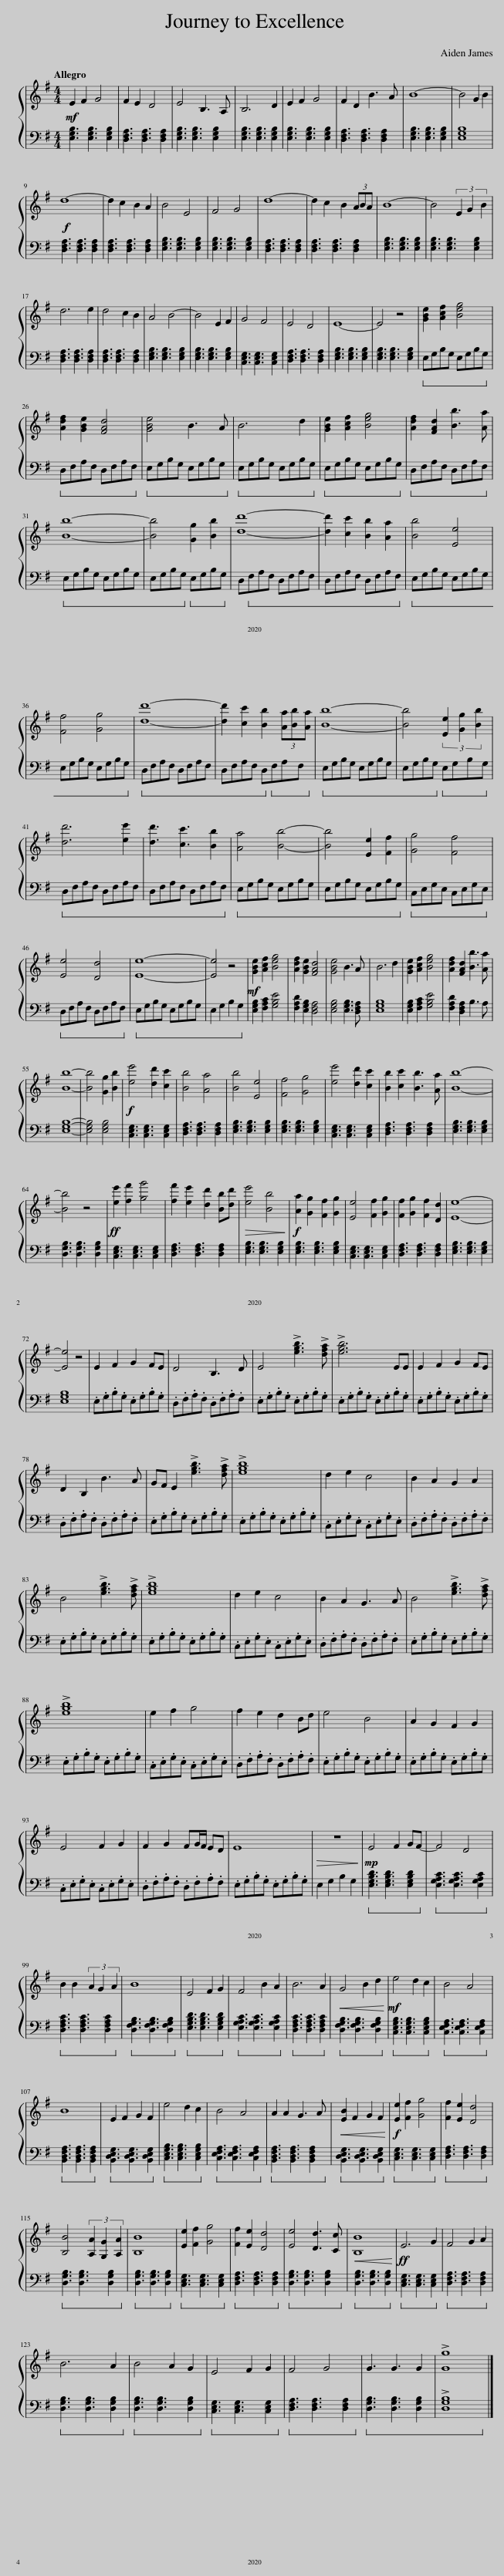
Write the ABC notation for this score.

X:1
%%score { 1 | 2 }
L:1/8
Q:1/4=144
M:4/4
I:linebreak $
K:G
V:1 treble
V:2 bass
V:1
!mf! E2 F2 G4 | F2 E2 D4 | E4 B,3 A, | B,6 D2 | E2 F2 G4 | %5
 F2 D2 B3 A | B8- | B4 G2 B2 |$!f! d8- | d2 c2 B2 A2 | %10
 B4 E4 | F4 G4 | d8- | d2 c2 B2 (3ABA | B8- | %15
 B4 (3E2 G2 B2 |$ d6 e2 | d4 c2 B2 | A4 B4- | B4 E2 F2 | %20
 G4 F4 | E4 D4 | E8- | E4 z4 | [GBe]2 [Acf]2 [Beg]4 |$ %25
 [Adf]2 [GBe]2 [FAd]4 | [GBe]4 B3 A | B6 d2 | [GBe]2 [Acf]2 [Beg]4 | [Adf]2 [FAd]2 [Bb]3 [Aa] |$ %30
 [Bb]8- | [Bb]4 [Gg]2 [Bb]2 | [dd']8- | [dd']2 [cc']2 [Bb]2 [Aa]2 | [Bb]4 [Ee]4 |$ %35
 [Ff]4 [Gg]4 | [dd']8- | [dd']2 [cc']2 [Bb]2 (3[Aa][Bb][Aa] | [Bb]8- | [Bb]4 (3[Ee]2 [Gg]2 [Bb]2 |$ %40
 [dd']6 [ee']2 | [dd']3 [cc']3 [Bb]2 | [Aa]4 [Bb]4- | [Bb]4 [Ee]2 [Ff]2 | [Gg]4 [Ff]4 |$ %45
 [Ee]4 [Dd]4 | [Ee]8- | [Ee]4 z4 |!mf! [GBe]2 [Acf]2 [Beg]4 | [Adf]2 [GBe]2 [FAd]4 | %50
 [GBe]4 B3 A | B6 d2 | [GBe]2 [Acf]2 [Beg]4 | [Adf]2 [FAd]2 [Bb]3 [Aa] |$ [Bb]8- | %55
 [Bb]4 [Gg]2 [Bb]2 |!f! [ee']4 [dd']2 [cc']2 | [Bb]4 [Aa]4 | [Bb]4 [Ee]4 | [Ff]4 [Gg]4 | %60
 [ee']4 [dd']2 [cc']2 | [Bb]2 [cc']2 [Bb]3 [Aa] | [Bb]8- |$ [Bb]4 z4 |!ff! [ee']2 [ff']2 [gg']4 | %65
 [ff']2 [ee']2 [dd']2 [Bb][dd'] |!>(! [ee']4 [Bb]4!>)! |!f! [Aa]2 [Gg]2 [Ff]2 [Gg]2 | [Ee]4 [Ff]2 [Gg]2 | [Ff]2 [Gg]2 [Ff]2 [Dd]2 | %70
 [Ee]8- |$ [Ee]4 z4 | E2 F2 G2 FE | D4 B,3 D | E4 !>![egb]3 !>![dfa] | %75
 !>![egb]6 EE | E2 F2 G2 FE |$ D2 B,2 B3 A | GF E2 !>![egb]3 !>![dfa] | !>![egb]8 | %80
 d2 e2 c4 | B2 A2 G2 A2 |$ B4 !>![egb]3 !>![dfa] | !>![egb]8 | d2 e2 c4 | %85
 B2 A2 G3 A | B4 !>![egb]3 !>![dfa] |$ !>![egb]8 | e2 f2 g4 | f2 e2 d2 Bd | %90
 e4 B4 | A2 G2 F2 G2 |$ E4 F2 G2 | F2 G2 FG/F/ ED | E8 | %95
!>(! z8!>)! |!mp! E4 F2 GF- | F4 D4 |$ B2 B2 (3A2 G2 A2 | B8 | %100
 E4 F2 G2 | F4 B2 A2 | B6 A2 |!<(! G4 B2 d2!<)! |!mf! e4 d2 c2 | %105
 B4 A4 |$ B8 | E2 F2 G2 F2 | e4 d2 c2 | B4 A4 | %110
 A2 A2 G3 A |!<(! [EB]2 F2 G2 F2!<)! |!f! [Ee]2 [Ff]2 [Gg]4 | [Ff]2 [Ee]2 [Dd]4 |$ [B,B]4 (3[A,A]2 [G,G]2 [A,A]2 | %115
 [B,B]8 | [Ee]2 [Ff]2 [Gg]4 | [Ff]2 [Ee]2 [Dd]4 | [Ee]4 [Dd]3 [Cc] |!<(! [B,B]8!<)! | %120
!ff! E6 G2 | F4 G2 A2 |$ B6 A2 | B4 A2 G2 | E4 F2 G2 | %125
 F4 G4 | G3 G3 G2 | !>![Gg]8 |] %128
V:2
 [E,G,B,]3 [E,G,B,]3 [E,G,B,]2 | [D,F,A,]3 [D,F,A,]3 [D,F,A,]2 | [E,G,B,]3 [E,G,B,]3 [E,G,B,]2 | [E,G,B,]3 [E,G,B,]3 [E,G,B,]2 | [E,G,B,]3 [E,G,B,]3 [E,G,B,]2 | %5
 [D,F,A,]3 [D,F,A,]3 [D,F,A,]2 | [E,G,B,]3 [E,G,B,]3 [E,G,B,]2 | [E,G,B,]8 |$ [D,F,A,]3 [D,F,A,]3 [D,F,A,]2 | [D,F,A,]3 [D,F,A,]3 [D,F,A,]2 | %10
 [E,G,B,]3 [E,G,B,]3 [E,G,B,]2 | [E,G,B,]3 [E,G,B,]3 [E,G,B,]2 | [D,F,A,]3 [D,F,A,]3 [D,F,A,]2 | [D,F,A,]3 [D,F,A,]3 [D,F,A,]2 | [E,G,B,]3 [E,G,B,]3 [E,G,B,]2 | %15
 [E,G,B,]3 [E,G,B,]3 [E,G,B,]2 |$ [D,F,A,]3 [D,F,A,]3 [D,F,A,]2 | [D,F,A,]3 [D,F,A,]3 [D,F,A,]2 | [E,G,B,]3 [E,G,B,]3 [E,G,B,]2 | [E,G,B,]3 [E,G,B,]3 [E,G,B,]2 | %20
 [C,E,G,]3 [C,E,G,]3 [C,E,G,]2 | [D,F,A,]3 [D,F,A,]3 [D,F,A,]2 | [E,G,B,]3 [E,G,B,]3 [E,G,B,]2 | [E,G,B,]3 [E,G,B,]3 [E,G,B,]2 |!ped! E,G,B,G, E,G,B,G,!ped-up! |$ %25
!ped! D,F,A,F, D,F,A,F,!ped-up! |!ped! E,G,B,G, E,G,B,G,!ped-up! |!ped! E,G,B,G, E,G,B,G,!ped-up! |!ped! E,G,B,G, E,G,B,G,!ped-up! |!ped! D,F,A,F, D,F,A,F,!ped-up! |$ %30
!ped! E,G,B,G, E,G,B,G, | E,G,B,G,!ped-up!!ped! E,G,B,G,!ped-up! | D,!ped!F,A,F, D,F,A,F, | D,F,A,F, D,F,A,F,!ped-up! |!ped! E,G,B,G, E,G,B,G, |$ %35
 E,G,B,G, E,G,B,G,!ped-up! |!ped! D,F,A,F, D,F,A,F, | D,F,A,F, D,!ped-up!!ped!F,A,F,!ped-up! |!ped! E,G,B,G, E,G,B,G, | E,G,B,G,!ped-up!!ped! E,G,B,G,!ped-up! |$ %40
!ped! D,F,A,F, D,F,A,F, | D,F,A,F, D,F,A,F,!ped-up! |!ped! E,G,B,G, E,G,B,G, | E,G,B,G, E,G,B,G,!ped-up! |!ped! C,E,G,E, C,E,G,E,!ped-up! |$ %45
!ped! D,F,A,F, D,F,A,F,!ped-up! |!ped! E,G,B,G, E,G,B,G, | E,2 G,2 B,2 G,2!ped-up! | [E,G,B,]2 [F,A,C]2 [G,B,E]4 | [F,A,D]2 [E,G,B,]2 [D,F,A,]4 | %50
 [E,G,B,]4 [E,G,B,]3 [D,F,A,] | [E,G,B,]8 | [E,G,B,]2 [F,A,C]2 [G,B,E]4 | [F,A,D]2 [D,F,A,]2 B,3 A, |$ [E,G,B,]8- | %55
 [E,G,B,]4 [E,G,B,]4 | [C,E,G,]3 [C,E,G,]3 [C,E,G,]2 | [D,F,A,]3 [D,F,A,]3 [D,F,A,]2 | [E,G,B,]3 [E,G,B,]3 [E,G,B,]2 | [E,G,B,]3 [E,G,B,]3 [E,G,B,]2 | %60
 [C,E,G,]3 [C,E,G,]3 [C,E,G,]2 | [D,F,A,]3 [D,F,A,]3 [D,F,A,]2 | [E,G,B,]3 [E,G,B,]3 [E,G,B,]2 |$ [D,G,B,]3 [D,G,B,]3 [D,G,B,]2 | [C,E,G,]3 [C,E,G,]3 [C,E,G,]2 | %65
 [D,F,A,]3 [D,F,A,]3 [D,F,A,]2 | [E,G,B,]3 [E,G,B,]3 [E,G,B,]2 | [E,G,B,]3 [E,G,B,]3 [E,G,B,]2 | [C,E,G,]3 [C,E,G,]3 [C,E,G,]2 | [D,F,A,]3 [D,F,A,]3 [D,F,A,]2 | %70
 [E,G,B,]3 [E,G,B,]3 [E,G,B,]2 |$ [E,G,B,]8 | .E,.G,.B,.G, .E,.G,.B,.G, | .D,.F,.A,.F, .D,.F,.A,.F, | .E,.G,.B,.G, .E,.G,.B,.G, | %75
 .E,.G,.B,.G, .E,.G,.B,.G, | .E,.G,.B,.G, .E,.G,.B,.G, |$ .D,.F,.A,.F, .D,.F,.A,.F, | .E,.G,.B,.G, .E,.G,.B,.G, | .E,.G,.B,.G, .E,.G,.B,.G, | %80
 .C,.E,.G,.E, .C,.E,.G,.E, | .D,.F,.A,.F, .D,.F,.A,.F, |$ .E,.G,.B,.G, .E,.G,.B,.G, | .E,.G,.B,.G, .E,.G,.B,.G, | .C,.E,.G,.E, .C,.E,.G,.E, | %85
 .D,.F,.A,.F, .D,.F,.A,.F, | .E,.G,.B,.G, .E,.G,.B,.G, |$ .E,.G,.B,.G, .E,.G,.B,.G, | .C,.E,.G,.E, .C,.E,.G,.E, | .D,.F,.A,.F, .D,.F,.A,.F, | %90
 .E,.G,.B,.G, .E,.G,.B,.G, | .E,.G,.B,.G, .E,.G,.B,.G, |$ .C,.E,.G,.E, .C,.E,.G,.E, | .D,.F,.A,.F, .D,.F,.A,.F, | .E,.G,.B,.G, .E,.G,.B,.G, | %95
 E,2 G,2 B,2 G,2 |!ped! [E,G,B,D]3 [E,G,B,D]3 [E,G,B,D]2!ped-up! |!ped! [E,G,A,C]3 [E,G,A,C]3 [E,G,A,C]2!ped-up! |$!ped! [D,F,A,C]3 [D,F,A,C]3 [D,F,A,C]2!ped-up! |!ped! [D,F,G,B,]3 [D,F,G,B,]3 [D,F,G,B,]2!ped-up! | %100
!ped! [E,G,B,D]3 [E,G,B,D]3 [E,G,B,D]2!ped-up! |!ped! [E,G,A,C]3 [E,G,A,C]3 [E,G,A,C]2!ped-up! |!ped! [D,F,A,C]3 [D,F,A,C]3 [D,F,A,C]2!ped-up! |!ped! [D,F,G,B,]3 [D,F,G,B,]3 [D,F,G,B,]2!ped-up! |!ped! [C,E,G,B,]3 [C,E,G,B,]3 [C,E,G,B,]2!ped-up! | %105
!ped! [C,E,F,A,]3 [C,E,F,A,]3 [C,E,F,A,]2!ped-up! |$!ped! [B,,D,F,A,]3 [B,,D,F,A,]3 [B,,D,F,A,]2!ped-up! |!ped! [B,,D,E,G,]3 [B,,D,E,G,]3 [B,,D,E,G,]2!ped-up! |!ped! [C,E,G,B,]3 [C,E,G,B,]3 [C,E,G,B,]2!ped-up! |!ped! [C,E,F,A,]3 [C,E,F,A,]3 [C,E,F,A,]2!ped-up! | %110
!ped! [B,,D,F,A,]3 [B,,D,F,A,]3 [B,,D,F,A,]2!ped-up! |!ped! [B,,D,E,G,]3 [B,,D,E,G,]3 [B,,D,E,G,]2!ped-up! |!ped! [C,E,G,]3 [C,E,G,]3 [C,E,G,]2!ped-up! |!ped! [D,F,A,]3 [D,F,A,]3 [D,F,A,]2!ped-up! |$!ped! [D,G,B,]3 [D,G,B,]3 [D,G,B,]2!ped-up! | %115
!ped! [D,G,B,]3 [D,G,B,]3 [D,G,B,]2!ped-up! |!ped! [C,E,G,]3 [C,E,G,]3 [C,E,G,]2!ped-up! |!ped! [D,F,A,]3 [D,F,A,]3 [D,F,A,]2!ped-up! |!ped! [D,G,B,]3 [D,G,B,]3 [D,G,B,]2!ped-up! |!ped! [D,G,B,]3 [D,G,B,]3 [D,G,B,]2!ped-up! | %120
!ped! [C,E,G,]3 [C,E,G,]3 [C,E,G,]2!ped-up! |!ped! [D,F,A,]3 [D,F,A,]3 [D,F,A,]2!ped-up! |$!ped! [D,G,B,]3 [D,G,B,]3 [D,G,B,]2!ped-up! |!ped! [D,G,B,]3 [D,G,B,]3 [D,G,B,]2!ped-up! |!ped! [C,E,G,]3 [C,E,G,]3 [C,E,G,]2!ped-up! | %125
!ped! [D,F,A,]3 [D,F,A,]3 [D,F,A,]2!ped-up! |!ped! [D,G,B,]3 [D,G,B,]3 [D,G,B,]2 | !>![D,G,B,]8!ped-up! |] %128
